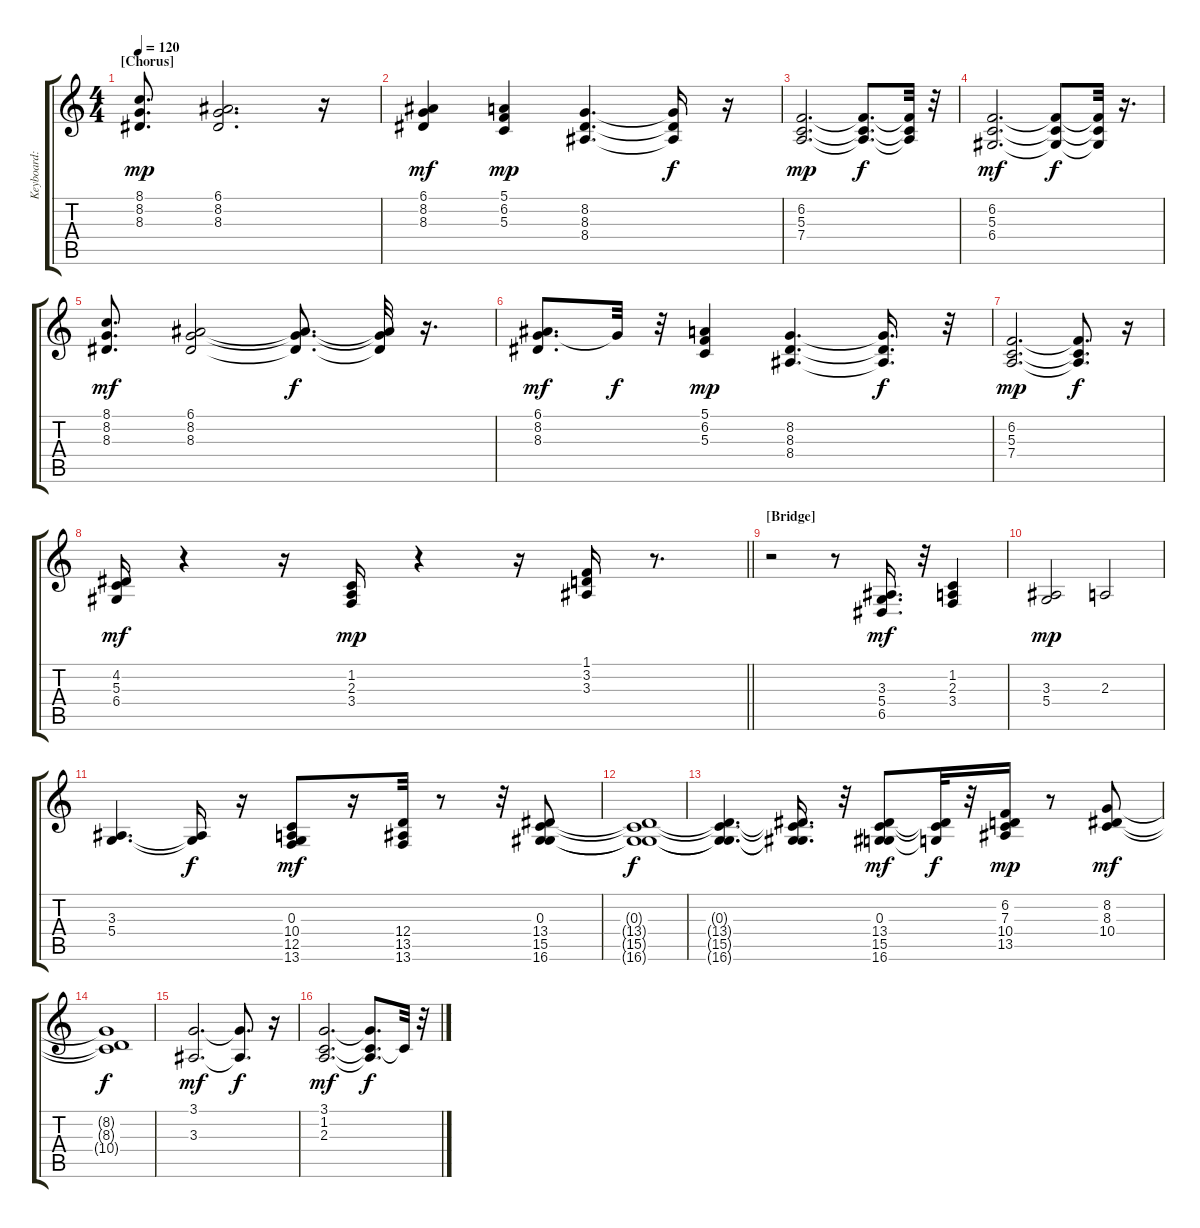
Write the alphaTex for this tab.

\track ("Keyboard: Polysynth" "Keyboard: ") {instrument pad3polysynth}
\staff {score tabs}
\tuning (E4 B3 G3 D3 A2 E2) {hide}
\ts (4 4)
\section ("" "[Chorus]")
\tempo 120
\clef g2
\ks c
(8.1 8.2 8.3).8{d dy mp} (6.1 8.2 8.3).2{d} r.16 |
(6.1 8.2 8.3).4{dy mf} (5.1 6.2 5.3).4{dy mp} (8.2 8.3 8.4).4{d} (8.2{t} 8.3{t} 8.4{t}).16{dy f} r.16 |
(6.2 5.3 7.4).2{d dy mp} (6.2{t} 5.3{t} 7.4{t}).8{d dy f} (6.2{t} 5.3{t} 7.4{t}).32 r.32 |
(6.2 5.3 6.4).2{d dy mf} (6.2{t} 5.3{t} 6.4{t}).8{dy f} (6.2{t} 5.3{t} 6.4{t}).32 r.16{d} |
(8.1 8.2 8.3).8{d dy mf} (6.1 8.2 8.3).2 (6.1{t} 8.2{t} 8.3{t}).8{d dy f} (6.1{t} 8.2{t} 8.3{t}).32 r.16{d} |
(6.1 8.2 8.3).8{d dy mf} 8.2{t}.32{dy f} r.32 (5.1 6.2 5.3).4{dy mp} (8.2 8.3 8.4).4{d} (8.2{t} 8.3{t} 8.4{t}).16{d dy f} r.32 |
(6.2 5.3 7.4).2{d dy mp} (6.2{t} 5.3{t} 7.4{t}).8{d dy f} r.16 |
\barLineRight lightlight
(4.2 5.3 6.4).16{dy mf} r.4 r.16 (1.2 2.3 3.4).16{dy mp} r.4 r.16 (1.1 3.2 3.3).16 r.8{d} |
\section ("" "[Bridge]")
r.2 r.8 (3.3 5.4 6.5).16{d dy mf} r.32 (1.2 2.3 3.4).4 |
(3.3 5.4).2{dy mp} 2.3.2 |
(3.3 5.4).4{d} (3.3{t} 5.4{t}).16{dy f} r.16 (0.3 10.4 12.5 13.6).8{dy mf} r.16 (12.4 13.5 13.6).32 r.8 r.32 (0.3 13.4 15.5 16.6).8 |
(0.3{t} 13.4{t} 15.5{t} 16.6{t}).1{dy f} |
(0.3{t} 13.4{t} 15.5{t} 16.6{t}).4{d} (0.3{t} 13.4{t} 15.5{t} 16.6{t}).16{d} r.32 (0.3 13.4 15.5 16.6).8{dy mf} (0.3{t} 13.4{t} 15.5{t}).32{dy f} r.32 (6.2 7.3 10.4 13.5).16{dy mp} r.8 (8.2 8.3 10.4).8{dy mf} |
(8.2{t} 8.3{t} 10.4{t}).1{dy f} |
(3.1 3.3).2{d dy mf} (3.1{t} 3.3{t}).8{d dy f} r.16 |
(3.1 1.2 2.3).2{d dy mf} (3.1{t} 1.2{t} 2.3{t}).8{d dy f} 1.2{t}.32 r.32
